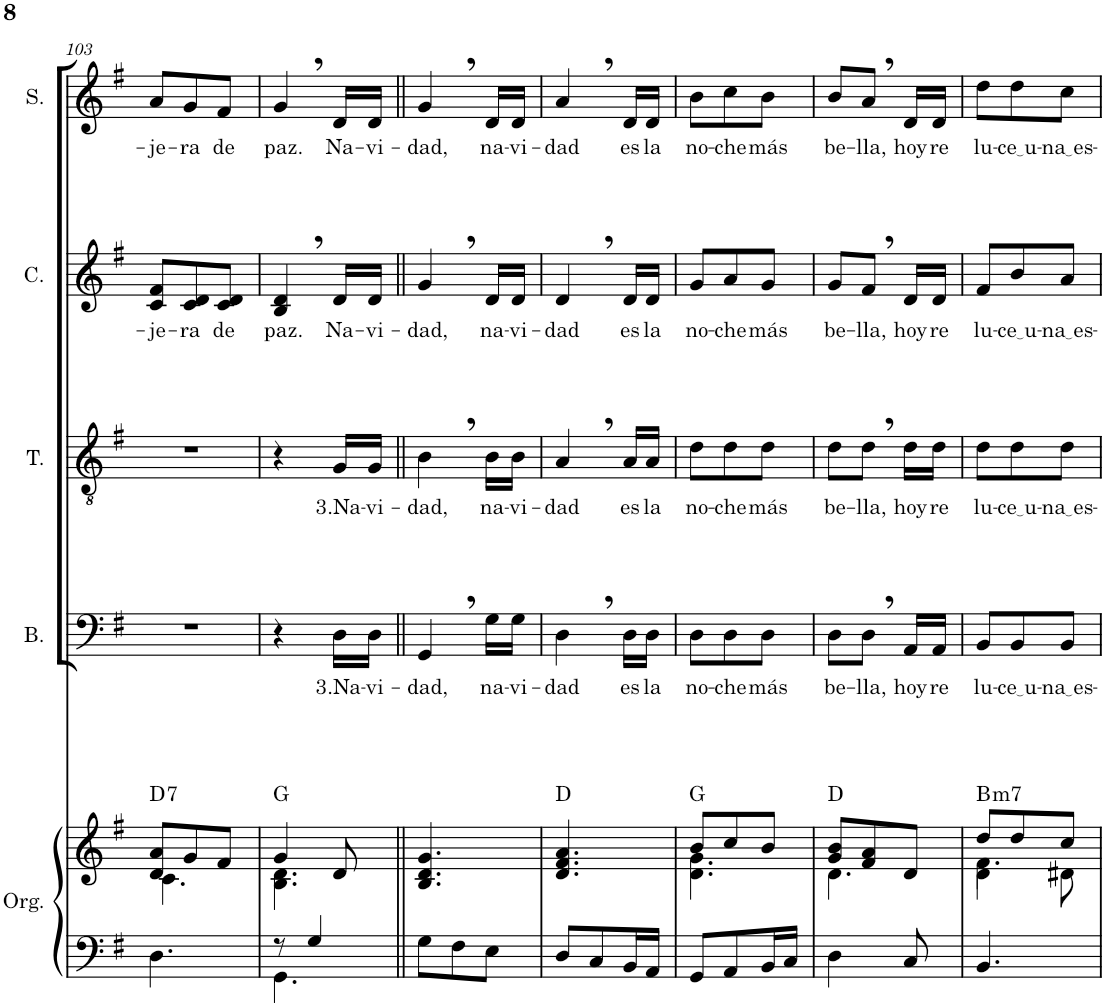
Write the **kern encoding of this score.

**kern	**kern	**harte	**kern	**text	**kern	**text	**kern	**text	**kern	**text
*part5	*part5	*part5	*part4	*part4	*part3	*part3	*part2	*part2	*part1	*part1
*staff6	*staff5	*	*staff4	*staff4	*staff3	*staff3	*staff2	*staff2	*staff1	*staff1
*I"Órgano	*	*	*I"Bajo	*	*I"Tenor	*	*I"Contralto	*	*I"Soprano	*
*	*	*	*I'B.	*	*I'T.	*	*I'C.	*	*I'S.	*
!!LO:PB:g=z
*clefF4	*clefG2	*	*clefF4	*	*clefGv2	*	*clefG2	*	*clefG2	*
*k[f#]	*k[f#]	*	*k[f#]	*	*k[f#]	*	*k[f#]	*	*k[f#]	*
*M3/8	*M3/8	*	*M3/8	*	*M3/8	*	*M3/8	*	*M3/8	*
=103	=103	=103	=103	=103	=103	=103	=103	=103	=103	=103
*	*^	*	*	*	*	*	*	*	*	*
!	!	!	!LO:H:kt=7	!	!	!	!	!	!LO:LY:b	!	!LO:LY:b
4.D\	8d/ 8a/L	4.c\	D:7	4.r	.	4.r	.	8c/ 8f#/L	-je-	8a/L	-je-
!	!	!	!	!	!	!	!	!	!LO:LY:b	!	!LO:LY:b
.	8g/	.	.	.	.	.	.	8c/ 8d/	-ra	8g/	-ra
!	!	!	!	!	!	!	!	!	!LO:LY:b	!	!LO:LY:b
.	8f#/J	.	.	.	.	.	.	8c/ 8d/J	de	8f#/J	de
=104	=104	=104	=104	=104	=104	=104	=104	=104	=104	=104	=104
*^	*	*	*	*	*	*	*	*	*	*	*
!	!	!	!	!	!	!	!	!	!	!LO:LY:b	!	!LO:LY:b
8r	4.GG\	4g/	4.B\ 4.d\	G:maj	4r	.	4r	.	4B/, 4d/,	paz.	4g,/	paz.
4G/	.	.	.	.	.	.	.	.	.	.	.	.
!	!	!	!	!	!	!LO:LY:b	!	!LO:LY:b	!	!LO:LY:b	!	!LO:LY:b
.	.	8d/	.	.	16D\LL	3.Na-	16G/LL	3.Na-	16d/LL	Na-	16d/LL	Na-
!	!	!	!	!	!	!LO:LY:b	!	!LO:LY:b	!	!LO:LY:b	!	!LO:LY:b
.	.	.	.	.	16D\JJ	-vi-	16G/JJ	-vi-	16d/JJ	-vi-	16d/JJ	-vi-
*v	*v	*	*	*	*	*	*	*	*	*	*	*
*	*v	*v	*	*	*	*	*	*	*	*	*
=105||	=105||	=105||	=105||	=105||	=105||	=105||	=105||	=105||	=105||	=105||
!	!	!	!	!LO:LY:b	!	!LO:LY:b	!	!LO:LY:b	!	!LO:LY:b
8G\L	4.B/ 4.d/ 4.g/	.	4GG,/	-dad,	4B,\	-dad,	4g,/	-dad,	4g,/	-dad,
8F#\	.	.	.	.	.	.	.	.	.	.
!	!	!	!	!LO:LY:b	!	!LO:LY:b	!	!LO:LY:b	!	!LO:LY:b
8E\J	.	.	16G\LL	na-	16B\LL	na-	16d/LL	na-	16d/LL	na-
!	!	!	!	!LO:LY:b	!	!LO:LY:b	!	!LO:LY:b	!	!LO:LY:b
.	.	.	16G\JJ	-vi-	16B\JJ	-vi-	16d/JJ	-vi-	16d/JJ	-vi-
=106	=106	=106	=106	=106	=106	=106	=106	=106	=106	=106
!	!	!	!	!LO:LY:b	!	!LO:LY:b	!	!LO:LY:b	!	!LO:LY:b
8D/L	4.d/ 4.f#/ 4.a/	D:maj	4D,\	-dad	4A,/	-dad	4d,/	-dad	4a,/	-dad
8C/	.	.	.	.	.	.	.	.	.	.
!	!	!	!	!LO:LY:b	!	!LO:LY:b	!	!LO:LY:b	!	!LO:LY:b
16BB/L	.	.	16D\LL	es	16A/LL	es	16d/LL	es	16d/LL	es
!	!	!	!	!LO:LY:b	!	!LO:LY:b	!	!LO:LY:b	!	!LO:LY:b
16AA/JJ	.	.	16D\JJ	la	16A/JJ	la	16d/JJ	la	16d/JJ	la
=107	=107	=107	=107	=107	=107	=107	=107	=107	=107	=107
*	*^	*	*	*	*	*	*	*	*	*
!	!	!	!	!	!LO:LY:b	!	!LO:LY:b	!	!LO:LY:b	!	!LO:LY:b
8GG/L	8b/L	4.d\ 4.g\	G:maj	8D\L	no-	8d\L	no-	8g/L	no-	8b\L	no-
!	!	!	!	!	!LO:LY:b	!	!LO:LY:b	!	!LO:LY:b	!	!LO:LY:b
8AA/	8cc/	.	.	8D\	-che	8d\	-che	8a/	-che	8cc\	-che
!	!	!	!	!	!LO:LY:b	!	!LO:LY:b	!	!LO:LY:b	!	!LO:LY:b
16BB/L	8b/J	.	.	8D\J	más	8d\J	más	8g/J	más	8b\J	más
16C/JJ	.	.	.	.	.	.	.	.	.	.	.
=108	=108	=108	=108	=108	=108	=108	=108	=108	=108	=108	=108
!	!	!	!	!	!LO:LY:b	!	!LO:LY:b	!	!LO:LY:b	!	!LO:LY:b
4D\	8g/ 8b/L	4.d\	D:maj	8D\L	be-	8d\L	be-	8g/L	be-	8b/L	be-
!	!	!	!	!	!LO:LY:b	!	!LO:LY:b	!	!LO:LY:b	!	!LO:LY:b
.	8f#/ 8a/	.	.	8D,\J	-lla,	8d,\J	-lla,	8f#,/J	-lla,	8a,/J	-lla,
!	!	!	!	!	!LO:LY:b	!	!LO:LY:b	!	!LO:LY:b	!	!LO:LY:b
8C/	8d/J	.	.	16AA/LL	hoy	16d\LL	hoy	16d/LL	hoy	16d/LL	hoy
!	!	!	!	!	!LO:LY:b	!	!LO:LY:b	!	!LO:LY:b	!	!LO:LY:b
.	.	.	.	16AA/JJ	re	16d\JJ	re	16d/JJ	re	16d/JJ	re
=109	=109	=109	=109	=109	=109	=109	=109	=109	=109	=109	=109
*	*	*^	*	*	*	*	*	*	*	*	*
!	!	!	!	!LO:H:kt=m7	!	!LO:LY:b	!	!LO:LY:b	!	!LO:LY:b	!	!LO:LY:b
4.BB/	8dd/L	4.f#\	4d\	B:min7	8BB/L	lu-	8d\L	lu-	8f#/L	lu-	8dd\L	lu-
!	!	!	!	!	!	!LO:LY:b	!	!LO:LY:b	!	!LO:LY:b	!	!LO:LY:b
.	8dd/	.	.	.	8BB/	ce u	8d\	ce u	8b/	ce u	8dd\	ce u
!	!	!	!	!	!	!LO:LY:b	!	!LO:LY:b	!	!LO:LY:b	!	!LO:LY:b
.	8cc/J	.	8d#X\	.	8BB/J	na es	8d\J	na es	8a/J	na es	8cc\J	na es
*	*v	*v	*v	*	*	*	*	*	*	*	*	*
=	=	=	=	=	=	=	=	=	=	=
*-	*-	*-	*-	*-	*-	*-	*-	*-	*-	*-
